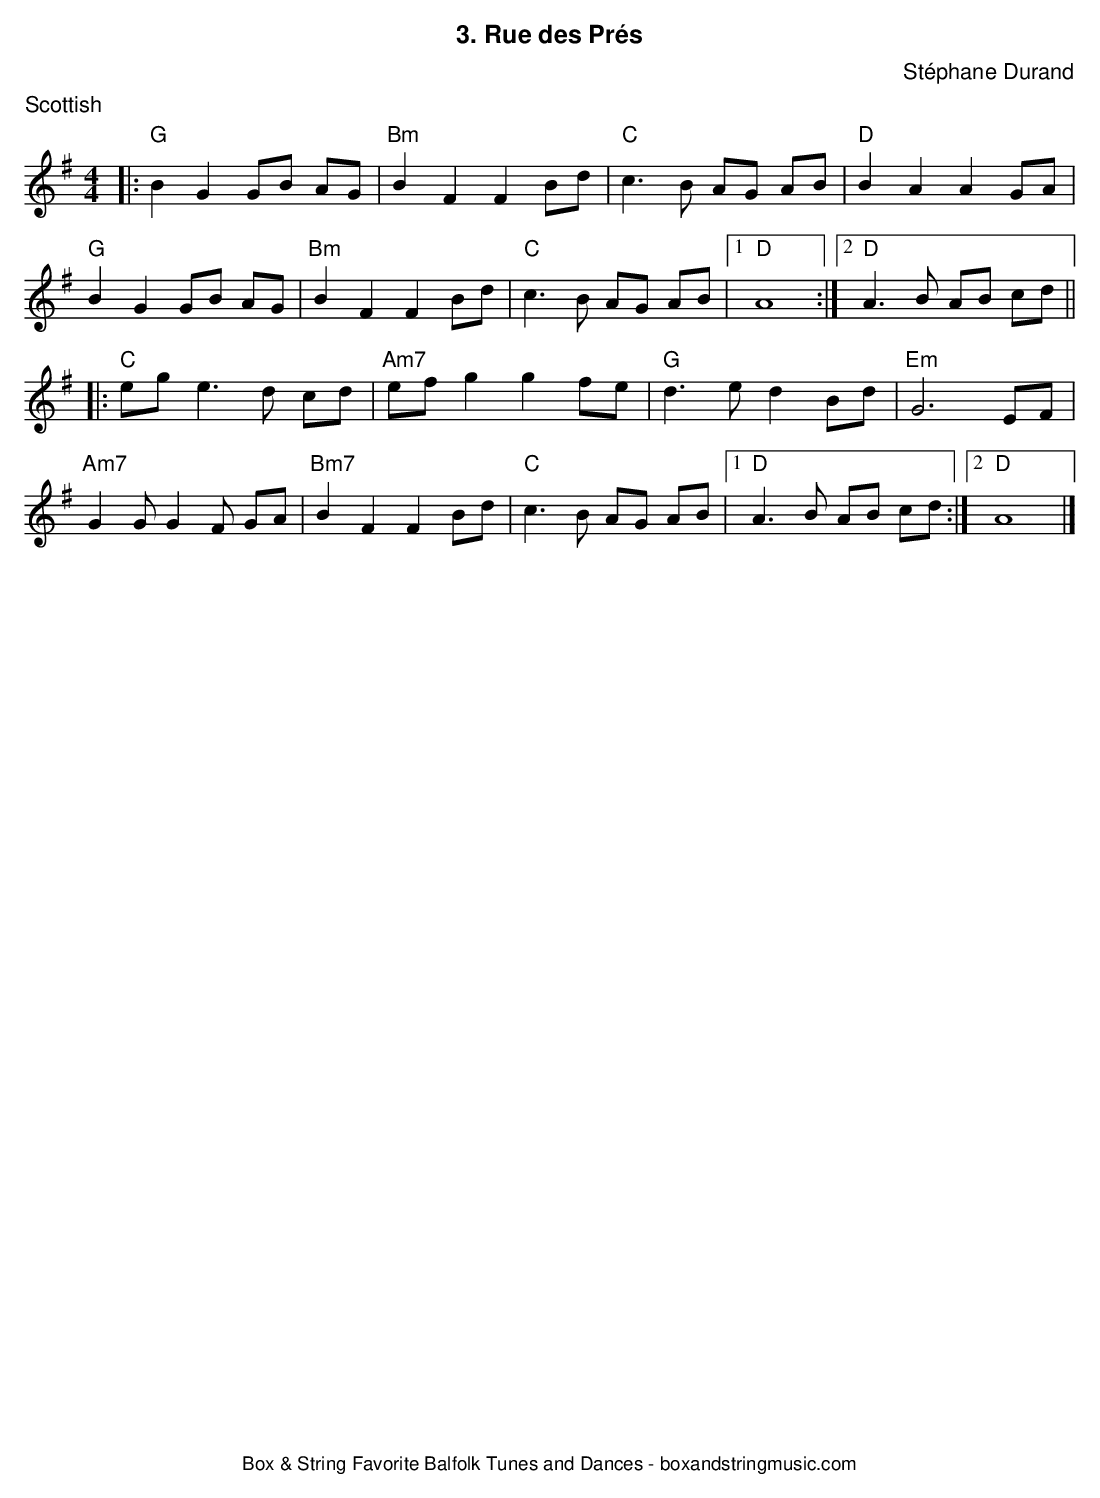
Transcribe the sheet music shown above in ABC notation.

X:1
T:3. Rue des Prés
C:Stéphane Durand
M:4/4
L:1/8
K:G
%%text Scottish
|:"G"B2G2GB AG|"Bm"B2F2F2Bd|"C"c3B AG AB|"D"B2A2A2GA|
"G"B2G2GB AG|"Bm"B2F2F2Bd|"C"c3B AG AB|1"D"A8:|2"D"A3B AB cd||
|:"C"ege3d cd|"Am7"efg2g2fe|"G"d3ed2Bd|"Em"G6EF|
"Am7"G2GG2F GA|"Bm7"B2F2F2Bd|"C"c3B AG AB|1"D"A3B AB cd:|2"D"A8|]
